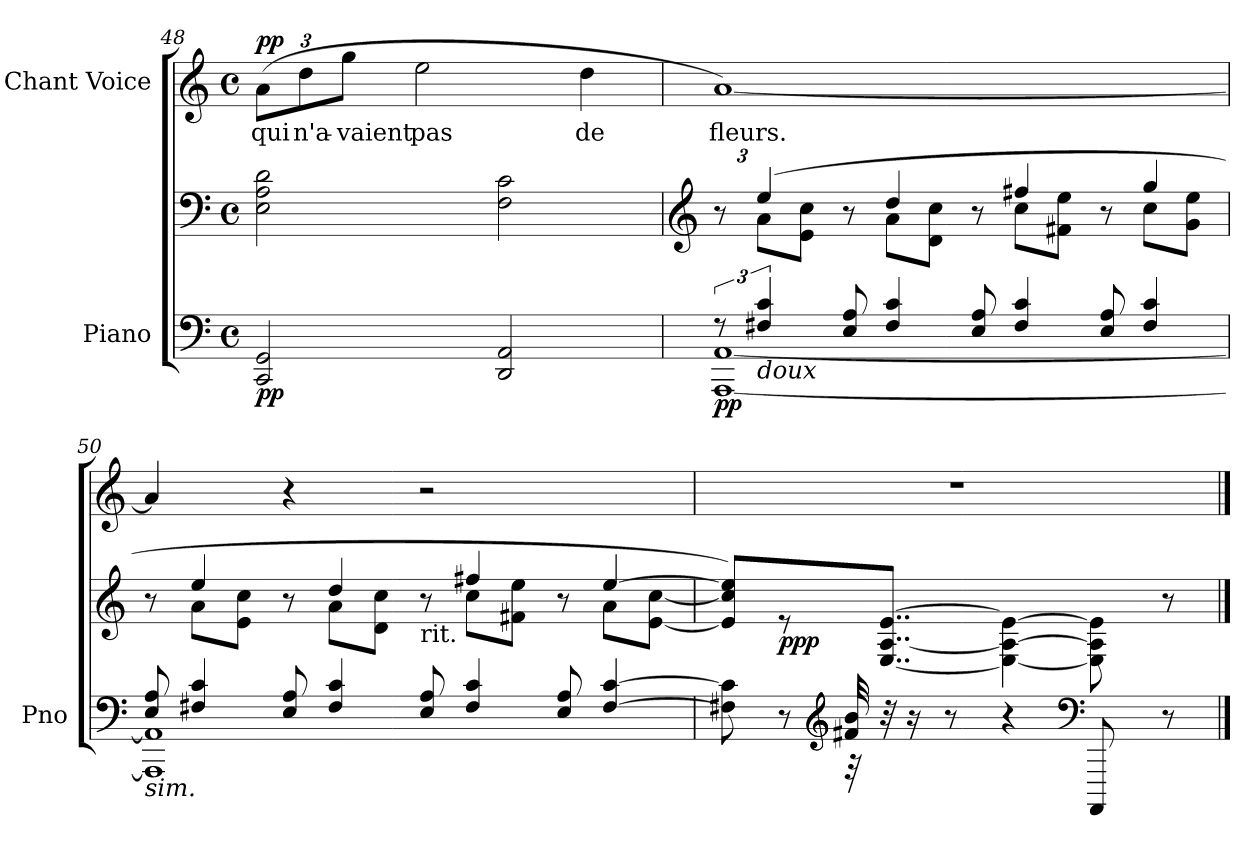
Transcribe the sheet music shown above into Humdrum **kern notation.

**kern	**kern	**dynam	**kern	**text	**dynam
*part2	*part2	*part2	*part1	*part1	*part1
*staff3	*staff2	*staff2/3	*staff1	*staff1	*staff1
*I"Piano	*	*	*I"Chant Voice	*	*
*I'Pno	*	*	*	*	*
*clefF4	*clefF4	*	*clefG2	*	*
*k[]	*k[]	*	*k[]	*	*
*M4/4	*M4/4	*	*M4/4	*	*
*met(c)	*met(c)	*	*met(c)	*	*
=48	=48	=48	=48	=48	=48
!	!	!LO:DY:b=2	!	!LO:LY:b	!LO:DY:a
2CC/ 2GG/	2E\ 2A\ 2d\	pp	(12a\L	qui	pp
!	!	!	!	!LO:LY:b	!
.	.	.	12dd\	n'a-	.
!	!	!	!	!LO:LY:b	!
.	.	.	12gg\J	-vaient	.
!	!	!	!	!LO:LY:b	!
.	.	.	2ee\	pas	.
2DD/ 2AA/	2F\ 2c\	.	.	.	.
!	!	!	!	!LO:LY:b	!
.	.	.	4dd\	de	.
!!LO:LB:g=z
=49	=49	=49	=49	=49	=49
*	*clefG2	*	*	*	*
*^	*	*	*	*	*
*	*	*8va	*	*	*	*
*	*	*^	*	*	*	*
*	*	*Xbrackettup	*brackettup	*	*	*	*
!	!	!	!	!LO:DY:b=2	!	!LO:LY:b	!
12r	[1AAA [1AA	12r	(12ryy	pp	[1a)	fleurs.	.
!LO:TX:b:i:t=doux	!	!	!	!	!	!	!
6F#X/ 6c/	.	(6eee/	12aa\L	.	.	.	.
.	.	.	12ee\ 12ccc\J)	.	.	.	.
*Xtuplet	*	*Xtuplet	*	*	*	*	*
12E/ 12A/	.	12r	12ryy	.	.	.	.
6F#/ 6c/	.	6ddd/	12aa\L	.	.	.	.
.	.	.	12dd\ 12ccc\J	.	.	.	.
12E/ 12A/	.	12r	12ryy	.	.	.	.
6F#/ 6c/	.	6fff#X/	12ccc\L	.	.	.	.
.	.	.	12ff#X\ 12eee\J	.	.	.	.
12E/ 12A/	.	12r	12ryy	.	.	.	.
6F#/ 6c/	.	6ggg/	12ccc\L	.	.	.	.
.	.	.	12gg\ 12eee\J	.	.	.	.
=50	=50	=50	=50	=50	=50	=50	=50
!LO:TX:b:i:t=sim.	!	!	!	!	!	!	!
12E/ 12A/	1AAA] 1AA]	12r	12ryy	.	4a/]	.	.
6F#X/ 6c/	.	6eee/	12aa\L	.	.	.	.
.	.	.	12ee\ 12ccc\J	.	.	.	.
12E/ 12A/	.	12r	12ryy	.	4r	.	.
6F#/ 6c/	.	6ddd/	12aa\L	.	.	.	.
.	.	.	12dd\ 12ccc\J	.	.	.	.
!	!	!LO:TX:b:t=rit.	!	!	!	!	!
12E/ 12A/	.	12r	12ryy	.	2r	.	.
6F#/ 6c/	.	6fff#X/	12ccc\L	.	.	.	.
.	.	.	12ff#X\ 12eee\J	.	.	.	.
12E/ 12A/	.	12r	12ryy	.	.	.	.
[<6F#/ [6c/	.	[6eee/	12aa\L	.	.	.	.
.	.	.	[12ee\ [12ccc\J	.	.	.	.
*	*	*v	*v	*	*	*	*
=51	=51	=51	=51	=51	=51	=51
4ryy	8F#X\] 8c\]	8ee/] 8ccc/] 8eee/])	.	1r	.	.
!	!	!	!LO:DY:b	!	!	!
.	8r	8r	ppp	.	.	.
*clefG2	*	*	*	*	*	*
(32f#X/ 32b/KKL	32r	32ryy	.	.	.	.
2ryy	32r	[8..e\ [>8..a\ [8..ee\J)	.	.	.	.
.	16r	.	.	.	.	.
.	8r	.	.	.	.	.
.	4r	4e\_ 4a\_ 4ee\_	.	.	.	.
*clefF4	*	*	*	*	*	*
.	8AAAA/	8e\] 8a\] 8ee\]	.	.	.	.
8..ryy	.	.	.	.	.	.
*X8va	*	*	*	*	*	*
.	8r	8r	.	.	.	.
*v	*v	*	*	*	*	*
==	==	==	==	==	==
*-	*-	*-	*-	*-	*-
